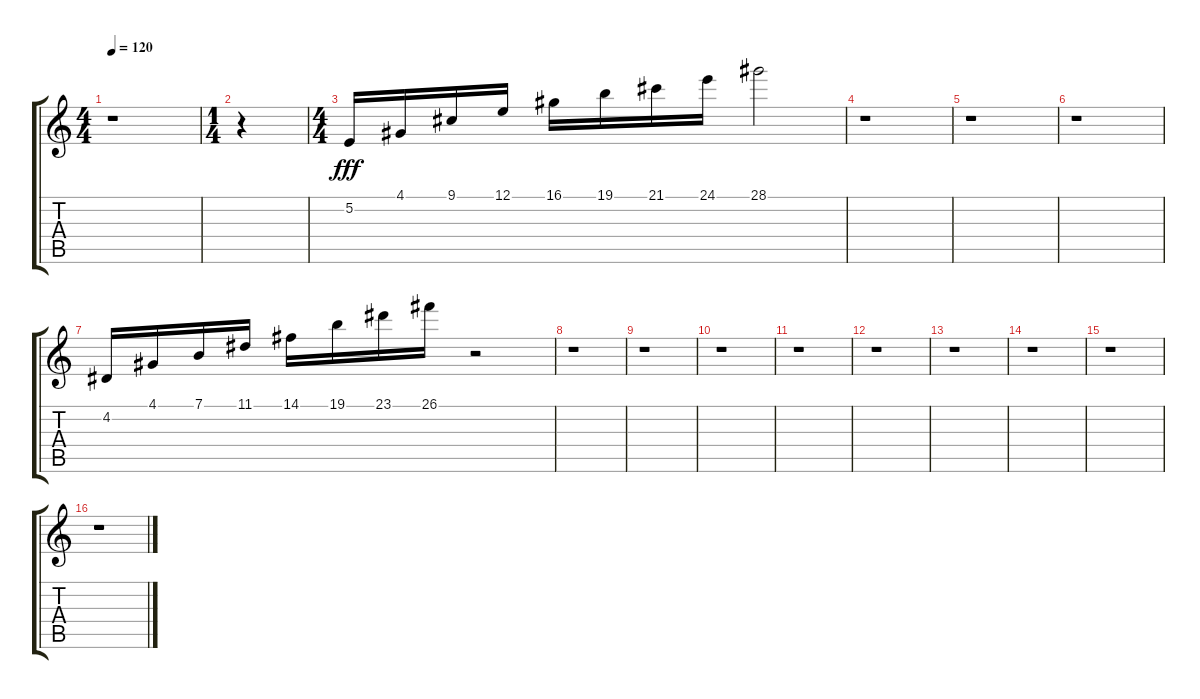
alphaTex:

\track "" {instrument electricpiano2}
\staff {score tabs}
\tuning (E4 B3 G3 D3 A2 E2) {hide}
\ts (4 4)
\tempo 120
\clef g2
\ks c
r.1{dy fff instrument electricpiano2} |
\ts (1 4)
r.4 |
\ts (4 4)
5.2.16 4.1.16 9.1.16 12.1.16 16.1.16 19.1.16 21.1.16 24.1.16 28.1.2 |
r.1 |
r.1 |
r.1 |
4.2.16 4.1.16 7.1.16 11.1.16 14.1.16 19.1.16 23.1.16 26.1.16 r.2 |
r.1 |
r.1 |
r.1 |
r.1 |
r.1 |
r.1 |
r.1 |
r.1 |
r.1
